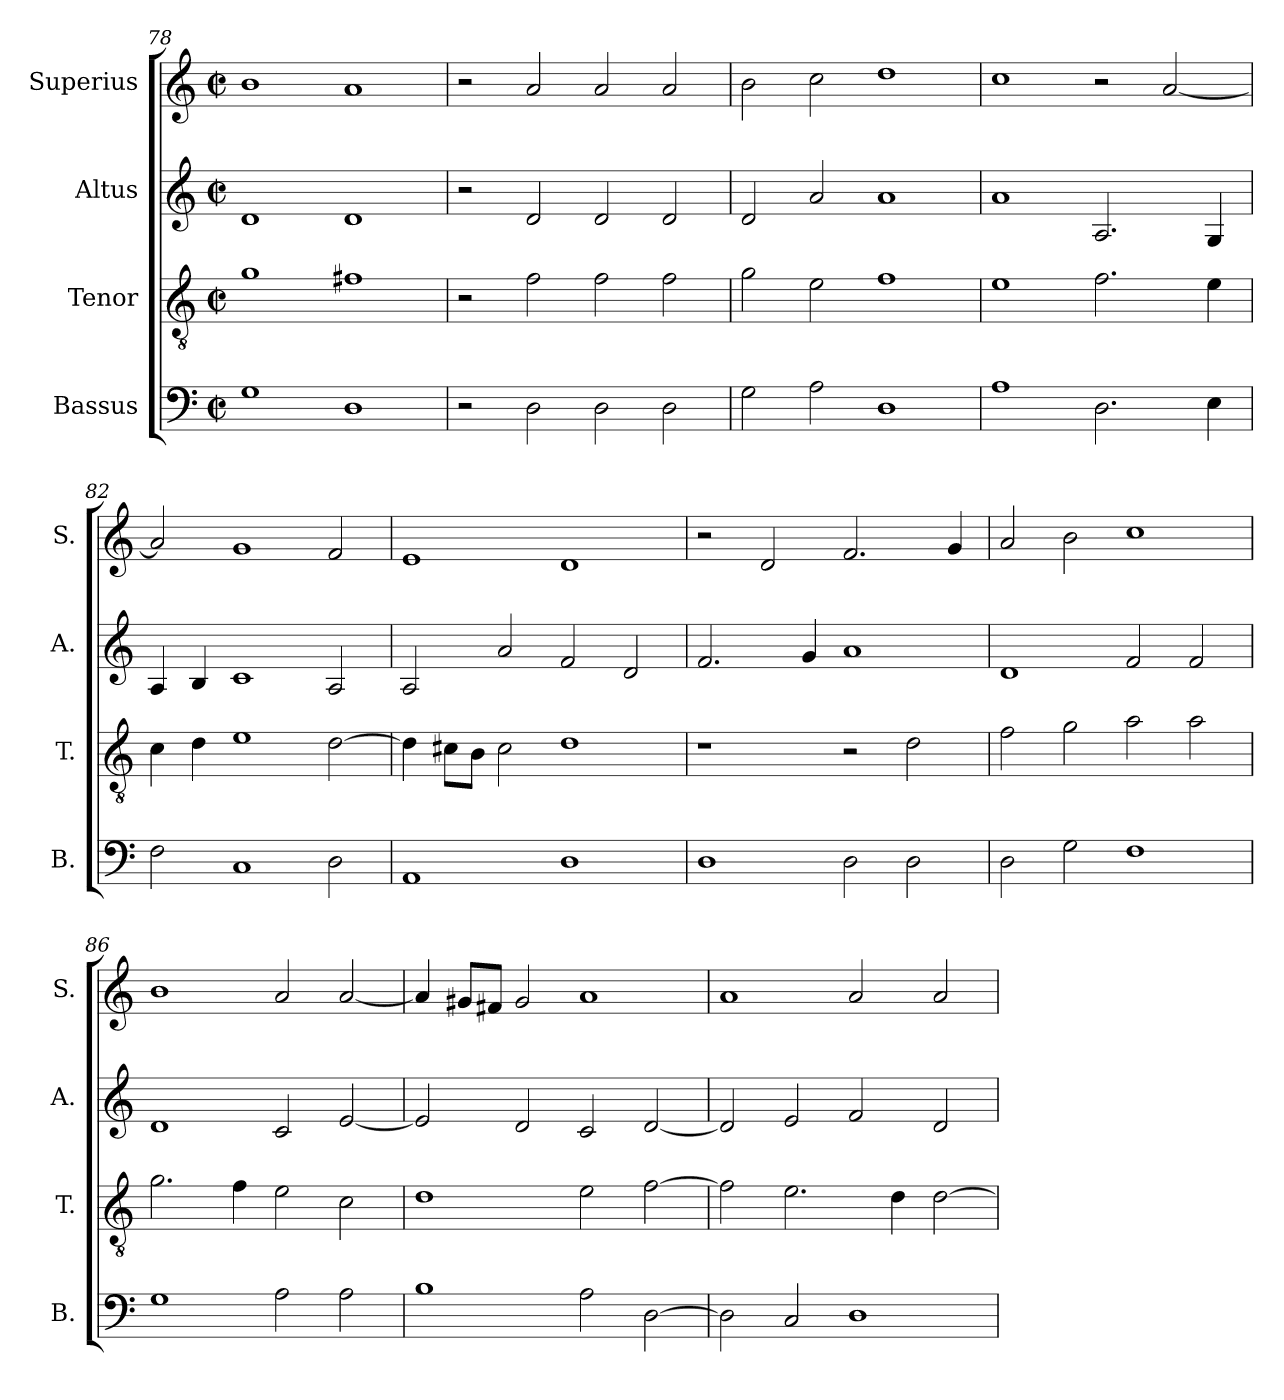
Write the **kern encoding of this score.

**kern	**kern	**kern	**kern
*part4	*part3	*part2	*part1
*staff4	*staff3	*staff2	*staff1
*I"Bassus	*I"Tenor	*I"Altus	*I"Superius
*I'B.	*I'T.	*I'A.	*I'S.
*clefF4	*clefGv2	*clefG2	*clefG2
*	*ITrd7c12	*	*
*k[]	*k[]	*k[]	*k[]
*C:	*C:	*C:	*C:
*M2/2	*M2/2	*M2/2	*M2/2
*met(c|)	*met(c|)	*met(c|)	*met(c|)
=78	=78	=78	=78
1Gi	1Gi	1di	1bi
1Di	1F#Xi	1di	1ai
=79	=79	=79	=79
2r	2r	2r	2r
2Di\	2Fi\	2di/	2ai/
2Di\	2Fi\	2di/	2ai/
2Di\	2Fi\	2di/	2ai/
=80	=80	=80	=80
2Gi\	2Gi\	2di/	2bi\
2Ai\	2Ei\	2ai/	2cci\
1Di	1Fi	1ai	1ddi
=81	=81	=81	=81
1Ai	1Ei	1ai	1cci
2.Di\	2.Fi\	2.Ai/	2r
.	.	.	[<2ai/
4Ei\	4Ei\	4Gi/	.
!!LO:PB:g=z
=82	=82	=82	=82
2Fi\	4Ci\	4Ai/	2ai/]
.	4Di\	4Bi/	.
1Ci	1Ei	1ci	1gi
2Di\	[>2Di\	2Ai/	2fi/
=83	=83	=83	=83
1AAi	4Di\]	2Ai/	1ei
.	8C#Xi\L	.	.
.	8BBi\J	.	.
.	2C#i\	2ai/	.
1Di	1Di	2fi/	1di
.	.	2di/	.
=84	=84	=84	=84
1Di	1r	2.fi/	2r
.	.	.	2di/
.	.	4gi/	.
2Di\	2r	1ai	2.fi/
2Di\	2Di\	.	.
.	.	.	4gi/
=85	=85	=85	=85
2Di\	2Fi\	1di	2ai/
2Gi\	2Gi\	.	2bi\
1Fi	2Ai\	2fi/	1cci
.	2Ai\	2fi/	.
!!LO:LB:g=z
=86	=86	=86	=86
1Gi	2.Gi\	1di	1bi
.	4Fi\	.	.
2Ai\	2Ei\	2ci/	2ai/
2Ai\	2Ci\	[<2ei/	[<2ai/
=87	=87	=87	=87
1Bi	1Di	2ei/]	4ai/]
.	.	.	8g#Xi/L
.	.	.	8f#Xi/J
.	.	2di/	2g#i/
2Ai\	2Ei\	2ci/	1ai
[>2Di\	[>2Fi\	[<2di/	.
=88	=88	=88	=88
2Di\]	2Fi\]	2di/]	1ai
2Ci/	2.Ei\	2ei/	.
1Di	.	2fi/	2ai/
.	4Di\	.	.
.	[>2Di\	2di/	2ai/
=	=	=	=
*-	*-	*-	*-
